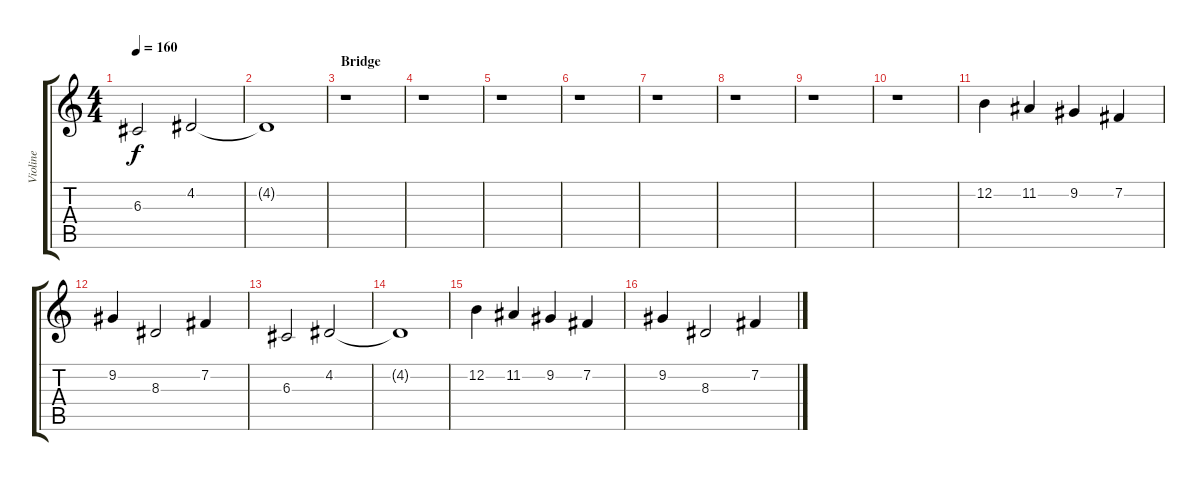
\track ("Violine" "Violine") {instrument violin}
\staff {score tabs}
\tuning (E4 B3 G3 D3 A2 E2) {hide}
\ts (4 4)
\tempo 160
\clef g2
\ks c
6.3.2{dy f} 4.2.2 |
4.2{t}.1 |
\section ("" "Bridge")
r.1 |
r.1 |
r.1 |
r.1 |
r.1 |
r.1 |
r.1 |
r.1 |
12.2.4 11.2.4 9.2.4 7.2.4 |
9.2.4 8.3.2 7.2.4 |
6.3.2 4.2.2 |
4.2{t}.1 |
12.2.4 11.2.4 9.2.4 7.2.4 |
9.2.4 8.3.2 7.2.4
